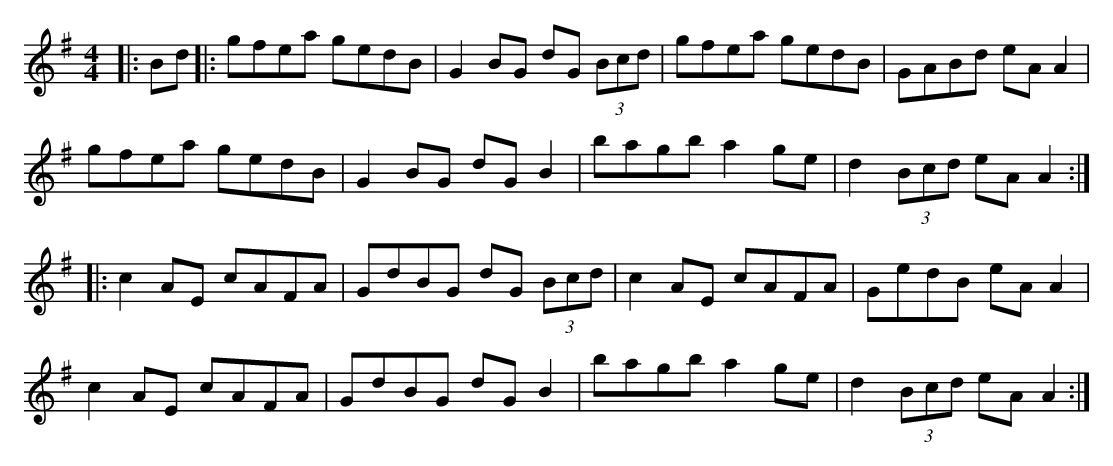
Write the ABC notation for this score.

X:1
M:4/4
K:Ador
|:Bd|:gfea gedB|G2 BG dG (3Bcd|gfea gedB|GABd eA A2|
gfea gedB|G2 BG dG B2|bagb a2 ge|d2 (3Bcd eA A2:|
|:c2AE cAFA|GdBG dG (3Bcd|c2AE cAFA|GedB eA A2|
c2AE cAFA|GdBG dG B2|bagb a2 ge|d2 (3Bcd eA A2:|
